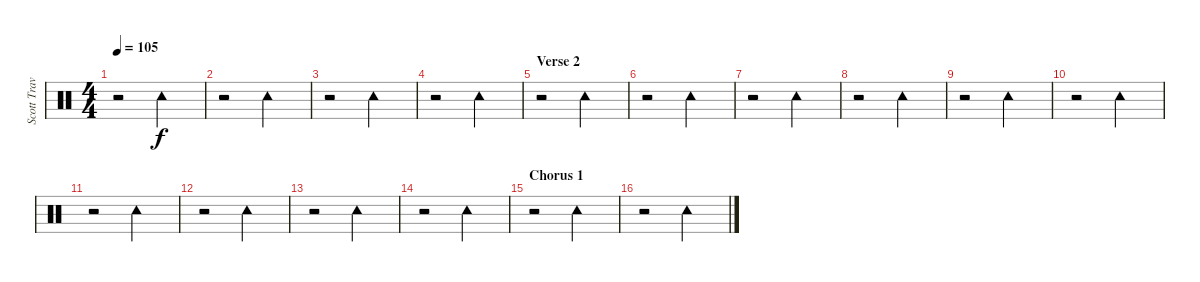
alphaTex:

\track ("Scott Travis" "Scott Trav") {instrument percussion}
\staff {score}
\articulation defaults
\ts (4 4)
\tempo 105
\clef neutral
\ks c
r.2{dy f} "Tambourine (hit)".2 |
r.2 "Tambourine (hit)".2 |
r.2 "Tambourine (hit)".2 |
r.2 "Tambourine (hit)".2 |
\section ("" "Verse 2")
r.2 "Tambourine (hit)".2 |
r.2 "Tambourine (hit)".2 |
r.2 "Tambourine (hit)".2 |
r.2 "Tambourine (hit)".2 |
r.2 "Tambourine (hit)".2 |
r.2 "Tambourine (hit)".2 |
r.2 "Tambourine (hit)".2 |
r.2 "Tambourine (hit)".2 |
r.2 "Tambourine (hit)".2 |
r.2 "Tambourine (hit)".2 |
\section ("" "Chorus 1")
r.2 "Tambourine (hit)".2 |
r.2 "Tambourine (hit)".2
